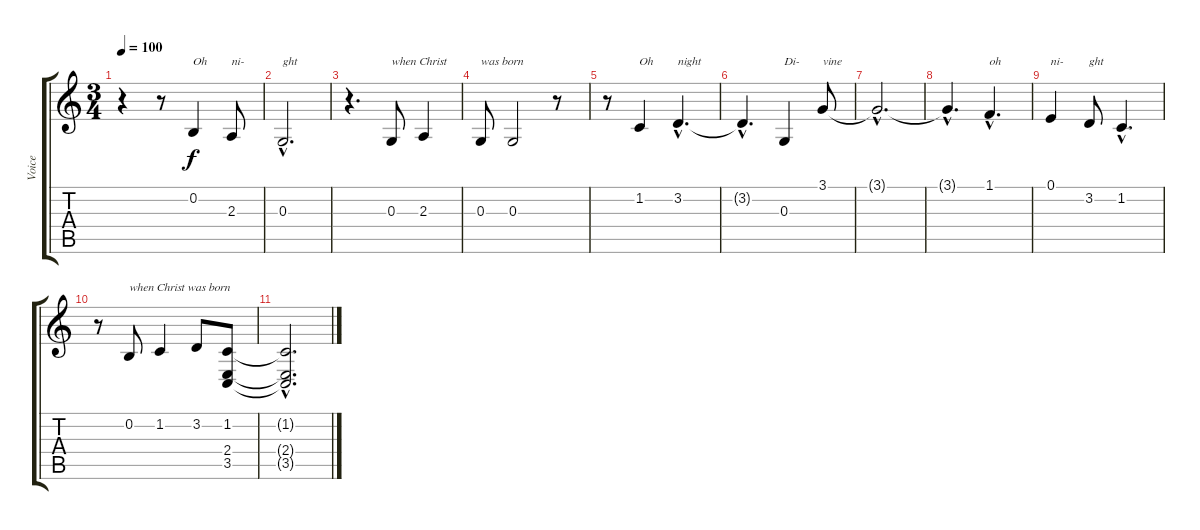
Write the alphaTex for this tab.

\track ("Voice" "Voice") {instrument brightacousticpiano}
\staff {score tabs}
\tuning (E4 B3 G3 D3 A2 E2) {hide}
\ts (3 4)
\tempo 100
\clef g2
\ks c
r.4{dy f} r.8 0.2.4{txt "Oh"} 2.3.8{txt "ni-"} |
0.3{hac}.2{d txt "ght"} |
r.4{d} 0.3.8{txt "when Christ"} 2.3.4 |
0.3.8{txt "was born"} 0.3.2 r.8 |
r.8 1.2.4{txt "Oh"} 3.2{hac}.4{d txt "night"} |
3.2{hac t}.4{d} 0.3.4{txt "Di-"} 3.1.8{txt "vine"} |
3.1{hac t}.2{d} |
3.1{hac t}.4{d} 1.1{hac}.4{d txt "oh"} |
0.1.4{txt "ni-"} 3.2.8{txt "ght"} 1.2{hac}.4{d} |
r.8 0.2.8{txt "when Christ was born"} 1.2.4 3.2.8 (1.2 2.4 3.5).8 |
(1.2{hac t} 2.4{hac t} 3.5{hac t}).2{d}
